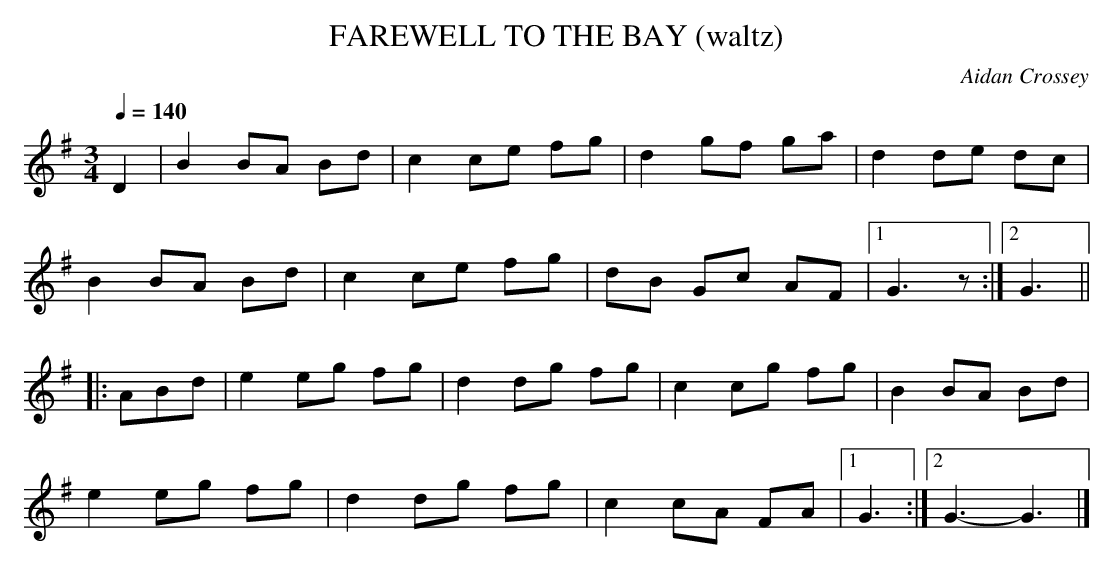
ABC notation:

X:1
T:FAREWELL TO THE BAY (waltz)
C:Aidan Crossey
Q:1/4=140
M: 3/4
L: 1/8
K: G Major
D2|B2 BA Bd|c2 ce fg|d2 gf ga|d2 de dc|
B2 BA Bd|c2 ce fg|dB Gc AF|1 G3 z:|2 G3||
|:ABd|e2 eg fg|d2 dg fg|c2 cg fg|B2 BA Bd|
e2 eg fg|d2 dg fg|c2 cA FA|1 G3:|2 G3-G3|]
